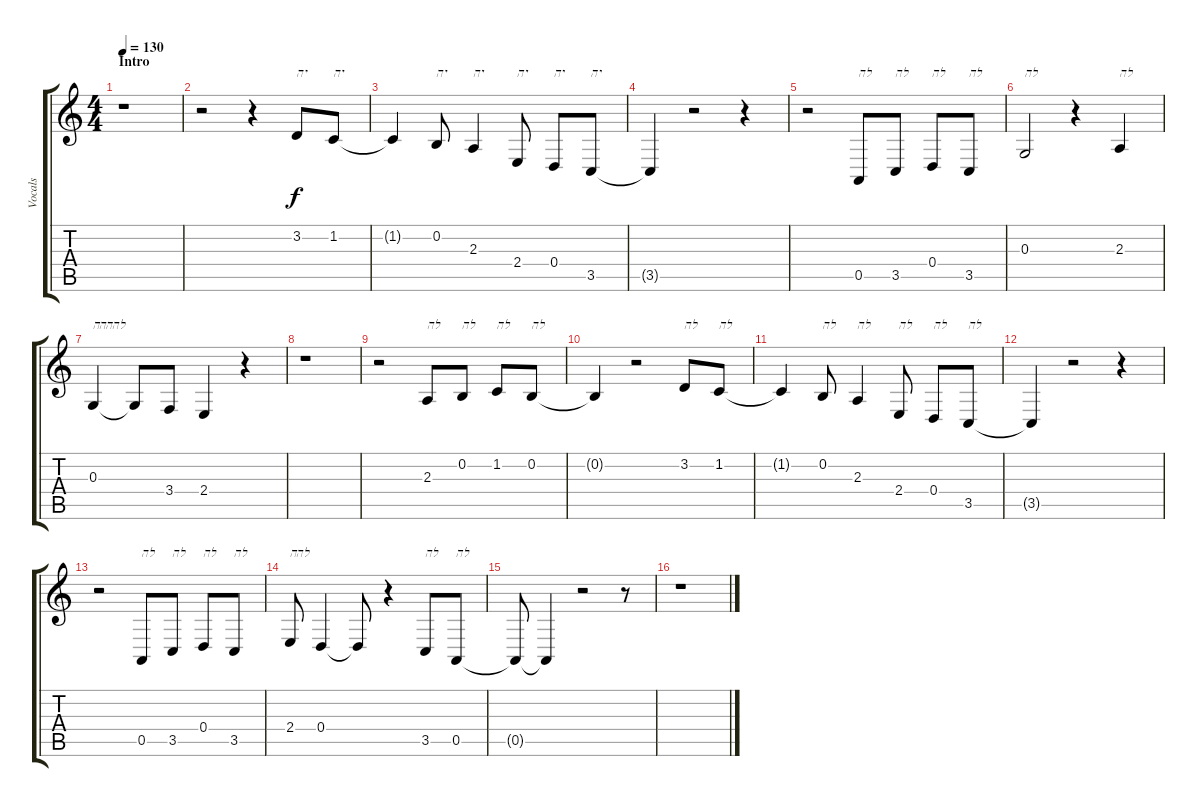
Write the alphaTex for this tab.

\track ("Vocals" "Vocals") {instrument altosax}
\staff {score tabs}
\tuning (E4 B3 G3 D3 A2 E2) {hide}
\ts (4 4)
\section ("" "Intro")
\tempo 130
\clef g2
\ks c
r.1{dy f instrument altosax} |
r.2 r.4 3.2.8{txt "יה"} 1.2.8{txt "יה"} |
1.2{t}.4 0.2.8{txt "יה"} 2.3.4{txt "יה"} 2.4.8{txt "יה"} 0.4.8{txt "יה"} 3.5.8{txt "יה"} |
3.5{t}.4 r.2 r.4 |
r.2 0.5.8{txt "לה"} 3.5.8{txt "לה"} 0.4.8{txt "לה"} 3.5.8{txt "לה"} |
0.3.2{txt "לה"} r.4 2.3.4{txt "לה"} |
0.3.4{txt "להההה"} 0.3{t}.8 3.4.8 2.4.4 r.4 |
r.1 |
r.2 2.3.8{txt "לה"} 0.2.8{txt "לה"} 1.2.8{txt "לה"} 0.2.8{txt "לה"} |
0.2{t}.4 r.2 3.2.8{txt "לה"} 1.2.8{txt "לה"} |
1.2{t}.4 0.2.8{txt "לה"} 2.3.4{txt "לה"} 2.4.8{txt "לה"} 0.4.8{txt "לה"} 3.5.8{txt "לה"} |
3.5{t}.4 r.2 r.4 |
r.2 0.5.8{txt "לה"} 3.5.8{txt "לה"} 0.4.8{txt "לה"} 3.5.8{txt "לה"} |
2.4.8{txt "להה"} 0.4.4 0.4{t}.8 r.4 3.5.8{txt "לה"} 0.5.8{txt "לה"} |
0.5{t}.8 0.5{t}.4 r.2 r.8 |
r.1
